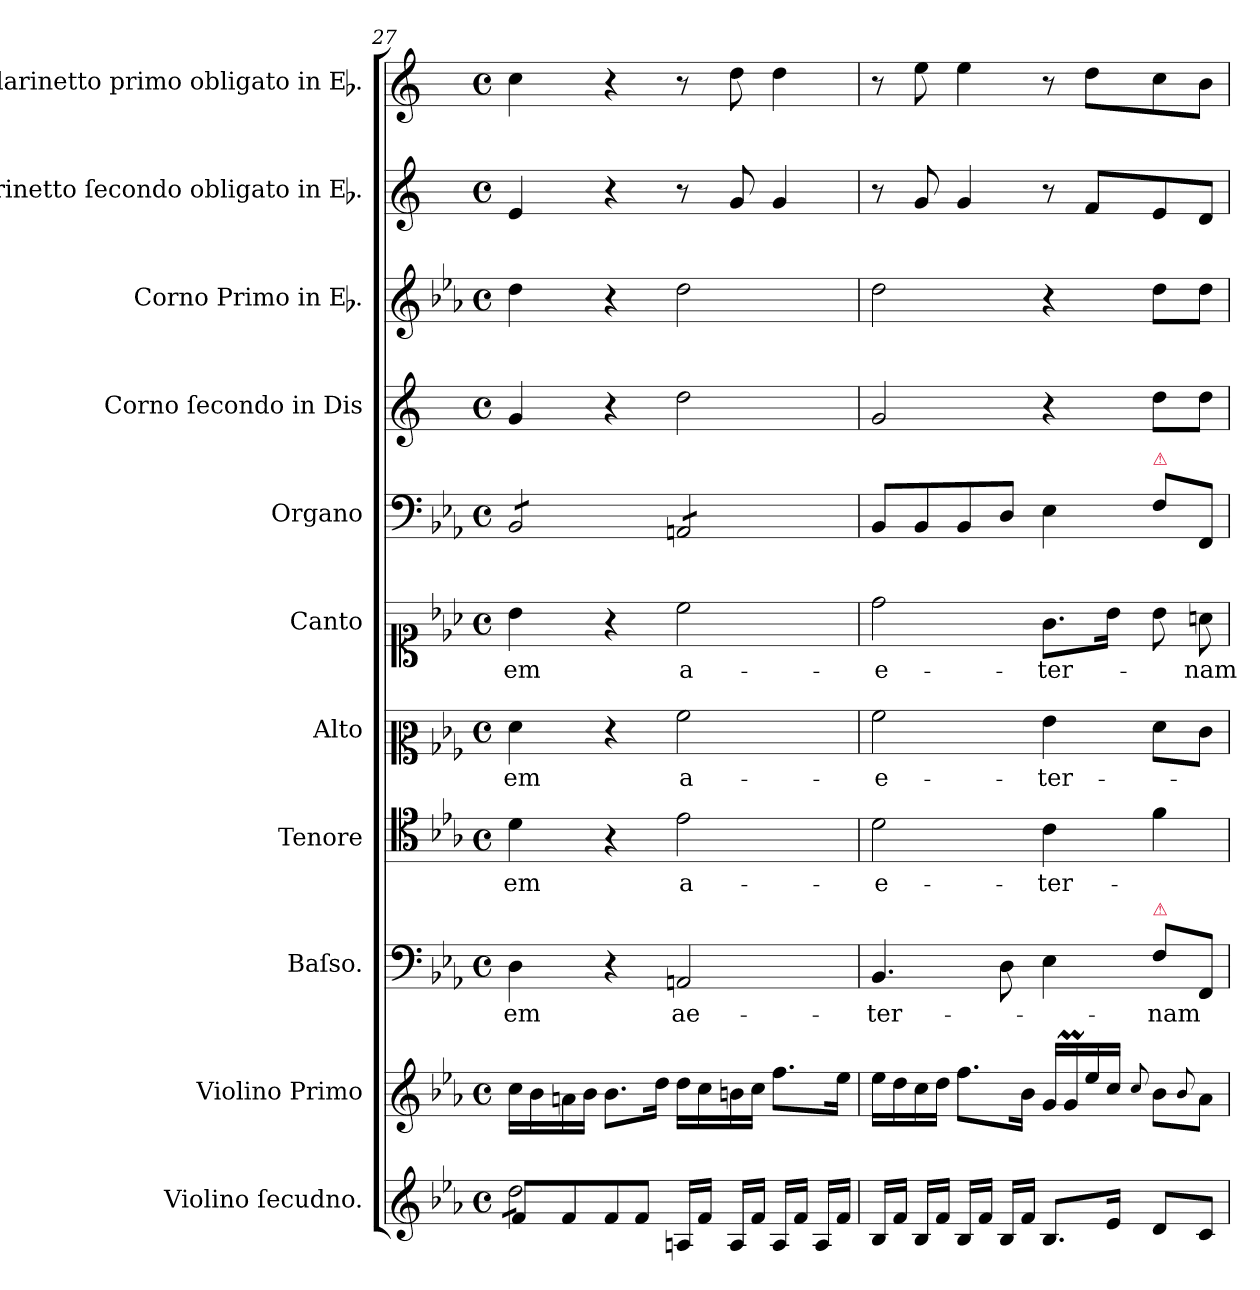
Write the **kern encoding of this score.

**kern	**kern	**kern	**text	**kern	**text	**kern	**text	**kern	**text	**kern	**kern	**kern	**kern	**kern
*part11	*part10	*part9	*part9	*part8	*part8	*part7	*part7	*part6	*part6	*part5	*part4	*part3	*part2	*part1
*staff11	*staff10	*staff9	*staff9	*staff8	*staff8	*staff7	*staff7	*staff6	*staff6	*staff5	*staff4	*staff3	*staff2	*staff1
*I"Violino ſecudno.	*I"Violino Primo	*I"Baſso.	*	*I"Tenore	*	*I"Alto	*	*I"Canto	*	*I"Organo	*I"Corno ſecondo in Dis	*I"Corno Primo in Eb.	*I"Clarinetto ſecondo obligato in Eb.	*I"Clarinetto primo obligato in Eb.
*I'vl 2	*I'vl 1	*I'B	*	*I'T	*	*I'A	*	*	*	*I'org	*	*	*	*
*clefG2	*clefG2	*clefF4	*	*clefC4	*	*clefC2	*	*clefC1	*	*clefF4	*clefG2	*clefG2	*clefG2	*clefG2
*	*	*	*	*	*	*	*	*	*	*	*ITrd5c9	*ITrd5c9	*ITrd-2c-3	*ITrd-2c-3
*k[b-e-a-]	*k[b-e-a-]	*k[b-e-a-]	*	*k[b-e-a-]	*	*k[b-e-a-]	*	*k[b-e-a-]	*	*k[b-e-a-]	*k[b-e-a-]	*k[b-e-a-d-g-c-]	*k[b-e-a-]	*k[b-e-a-]
*E-:	*E-:	*E-:	*	*E-:	*	*E-:	*	*E-:	*	*E-:	*E-:	*	*E-:	*E-:
*M4/4	*M4/4	*M4/4	*	*M4/4	*	*M4/4	*	*M4/4	*	*M4/4	*M4/4	*M4/4	*M4/4	*M4/4
*met(c)	*met(c)	*met(c)	*	*met(c)	*	*met(c)	*	*met(c)	*	*met(c)	*met(c)	*met(c)	*met(c)	*met(c)
=27	=27	=27	=27	=27	=27	=27	=27	=27	=27	=27	=27	=27	=27	=27
*^	*	*	*	*	*	*	*	*	*	*	*	*	*	*
*tremolo	*	*	*	*	*	*	*	*	*	*	*	*	*	*	*
*	*	*	*	*	*	*	*	*	*	*	*tremolo	*	*	*	*
8dd\L	8f/L	16cc\LL	4D\	-em	4d\	-em	4f\	-em	4b-\	-em	8BB-/L	4B-/	4f\	4g/	4ee-\
.	.	16b-\	.	.	.	.	.	.	.	.	.	.	.	.	.
8dd\	8f/	16an\	.	.	.	.	.	.	.	.	8BB-/	.	.	.	.
.	.	16b-\JJ	.	.	.	.	.	.	.	.	.	.	.	.	.
8dd\	8f/	8.b-\L	4r	.	4r	.	4r	.	4r	.	8BB-/	4r	4r	4r	4r
8dd\J	8f/J	.	.	.	.	.	.	.	.	.	8BB-/J	.	.	.	.
*Xtremolo	*	*	*	*	*	*	*	*	*	*	*	*	*	*	*
.	.	16dd\Jk	.	.	.	.	.	.	.	.	.	.	.	.	.
16An/LL	2ryy	16dd\LL	2AAn/	ae-	2e-\	a-	2a-\	a-	2cc\	a-	8AAn/L	2f\	2f\	8r	8r
16f/JJ	.	16cc\	.	.	.	.	.	.	.	.	.	.	.	.	.
16A/LL	.	16bn\	.	.	.	.	.	.	.	.	8AAn/	.	.	8b-/	8ff\
16f/JJ	.	16cc\JJ	.	.	.	.	.	.	.	.	.	.	.	.	.
16A/LL	.	8.ff\L	.	.	.	.	.	.	.	.	8AAn/	.	.	4b-/	4ff\
16f/JJ	.	.	.	.	.	.	.	.	.	.	.	.	.	.	.
16A/LL	.	.	.	.	.	.	.	.	.	.	8AAn/J	.	.	.	.
*	*	*	*	*	*	*	*	*	*	*	*Xtremolo	*	*	*	*
16f/JJ	.	16ee-\Jk	.	.	.	.	.	.	.	.	.	.	.	.	.
*v	*v	*	*	*	*	*	*	*	*	*	*	*	*	*	*
=28	=28	=28	=28	=28	=28	=28	=28	=28	=28	=28	=28	=28	=28	=28
16B-/LL	16ee-\LL	4.BB-/	-ter-	2d\	-e-	2a-\	-e-	2dd\	-e-	8BB-/L	2B-/	2f\	8r	8r
16f/JJ	16dd\	.	.	.	.	.	.	.	.	.	.	.	.	.
16B-/LL	16cc\	.	.	.	.	.	.	.	.	8BB-/	.	.	8b-/	8gg\
16f/JJ	16dd\JJ	.	.	.	.	.	.	.	.	.	.	.	.	.
16B-/LL	8.ff\L	.	.	.	.	.	.	.	.	8BB-/	.	.	4b-/	4gg\
16f/JJ	.	.	.	.	.	.	.	.	.	.	.	.	.	.
16B-/LL	.	8D\	.	.	.	.	.	.	.	8D/J	.	.	.	.
16f/JJ	16b-\Jk	.	.	.	.	.	.	.	.	.	.	.	.	.
8.B-/L	16g/LL	4E-\	.	4c\	-ter-	4g\	-ter-	8.g\L	-ter-	4E-\	4r	4r	8r	8r
.	16gm/	.	.	.	.	.	.	.	.	.	.	.	.	.
.	16ee-\	.	.	.	.	.	.	.	.	.	.	.	8a-/L	8ff\L
16e-/Jk	16cc\JJ	.	.	.	.	.	.	16b-\Jk	.	.	.	.	.	.
.	8qqcc/	.	.	.	.	.	.	.	.	.	.	.	.	.
!	!	!	!	!	!	!	!	!	!	!LO:TX:a:color=crimson:t=⚠	!	!	!	!
!	!	!LO:TX:a:color=crimson:t=⚠	!	!	!	!	!	!	!	!	!	!	!	!
8d/L	8b-\L	8F\L	-nam	4f\	.	8f\L	.	8b-\	.	8F\L	8f\L	8f\L	8g/	8ee-\
.	8qqb-/	.	.	.	.	.	.	.	.	.	.	.	.	.
8c/J	8a-\J	8FF/J	.	.	.	8e-\J	.	8an\	-nam	8FF/J	8f\J	8f\J	8f/J	8dd\J
=	=	=	=	=	=	=	=	=	=	=	=	=	=	=
*-	*-	*-	*-	*-	*-	*-	*-	*-	*-	*-	*-	*-	*-	*-
